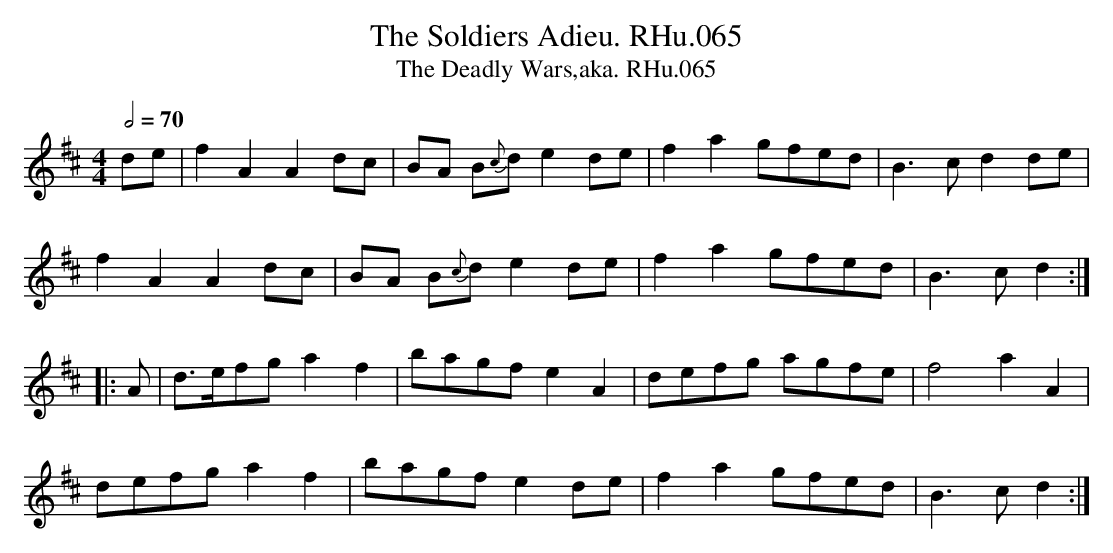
X:1
T:Soldiers Adieu. RHu.065, The
T:Deadly Wars,aka. RHu.065, The
M:4/4
L:1/8
Q:1/2=70
K:D
de|f2A2A2dc|BA B{c}de2 de|f2 a2 gfed|B3cd2 de|
f2A2A2dc|BA B{c}de2 de|f2 a2 gfed|B3cd2:|
|:A|d>efg a2f2|bagf e2A2|defg agfe|f4a2A2|
defg a2f2|bagf e2 de|f2a2 gfed|B3cd2:|
